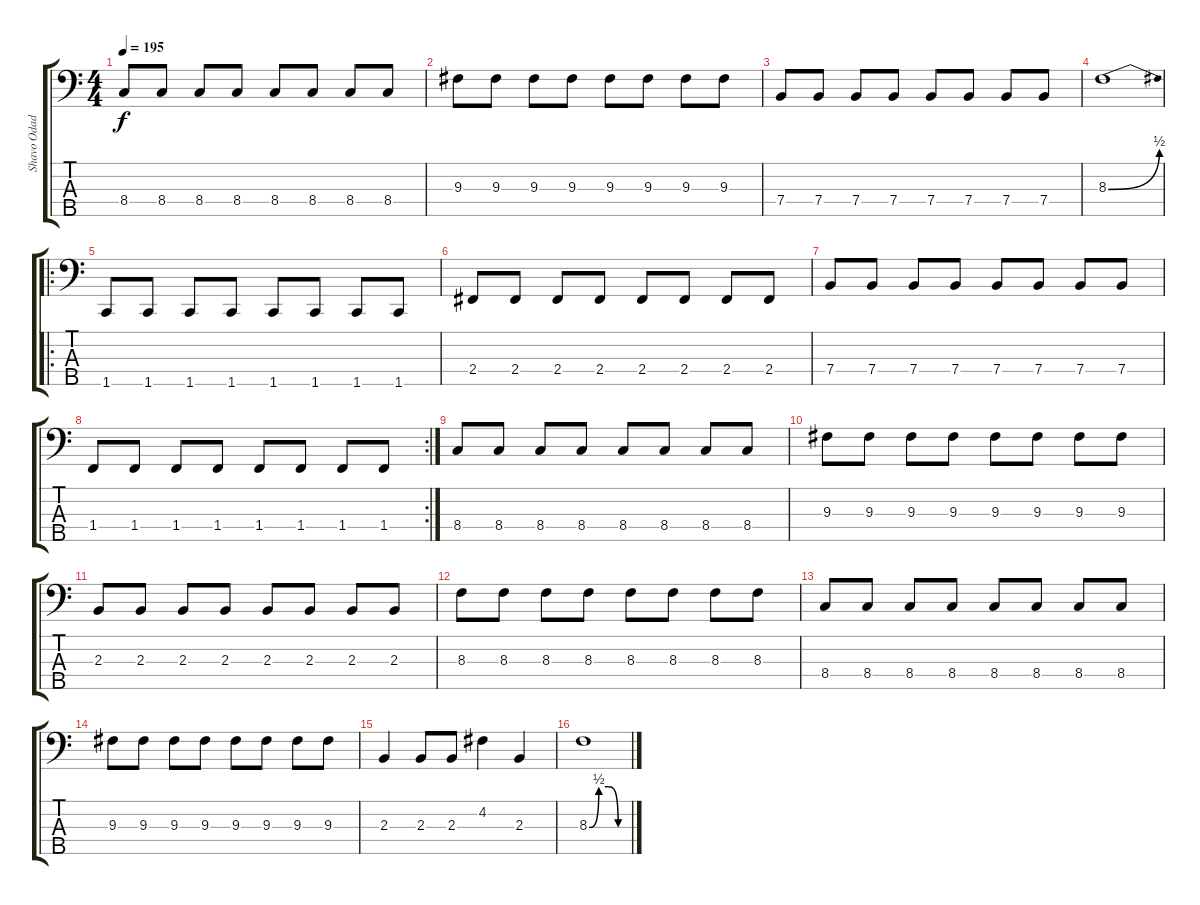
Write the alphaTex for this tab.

\track ("Shavo Odadjian" "Shavo Odad") {instrument electricbasspick}
\staff {score tabs}
\tuning (G2 D2 A1 E1 B0) {hide}
\ts (4 4)
\tempo 195
\clef f4
\ks c
8.4.8{dy f} 8.4.8 8.4.8 8.4.8 8.4.8 8.4.8 8.4.8 8.4.8 |
9.3.8 9.3.8 9.3.8 9.3.8 9.3.8 9.3.8 9.3.8 9.3.8 |
7.4.8 7.4.8 7.4.8 7.4.8 7.4.8 7.4.8 7.4.8 7.4.8 |
8.3{be (bend 0 0 60 2)}.1 |
\ro
1.5.8 1.5.8 1.5.8 1.5.8 1.5.8 1.5.8 1.5.8 1.5.8 |
2.4.8 2.4.8 2.4.8 2.4.8 2.4.8 2.4.8 2.4.8 2.4.8 |
7.4.8 7.4.8 7.4.8 7.4.8 7.4.8 7.4.8 7.4.8 7.4.8 |
\rc 2
1.4.8 1.4.8 1.4.8 1.4.8 1.4.8 1.4.8 1.4.8 1.4.8 |
8.4.8 8.4.8 8.4.8 8.4.8 8.4.8 8.4.8 8.4.8 8.4.8 |
9.3.8 9.3.8 9.3.8 9.3.8 9.3.8 9.3.8 9.3.8 9.3.8 |
2.3.8 2.3.8 2.3.8 2.3.8 2.3.8 2.3.8 2.3.8 2.3.8 |
8.3.8 8.3.8 8.3.8 8.3.8 8.3.8 8.3.8 8.3.8 8.3.8 |
8.4.8 8.4.8 8.4.8 8.4.8 8.4.8 8.4.8 8.4.8 8.4.8 |
9.3.8 9.3.8 9.3.8 9.3.8 9.3.8 9.3.8 9.3.8 9.3.8 |
2.3.4 2.3.8 2.3.8 4.2.4 2.3.4 |
8.3{be (custom 0 0 15 2 30 2 45 0 60 0)}.1
